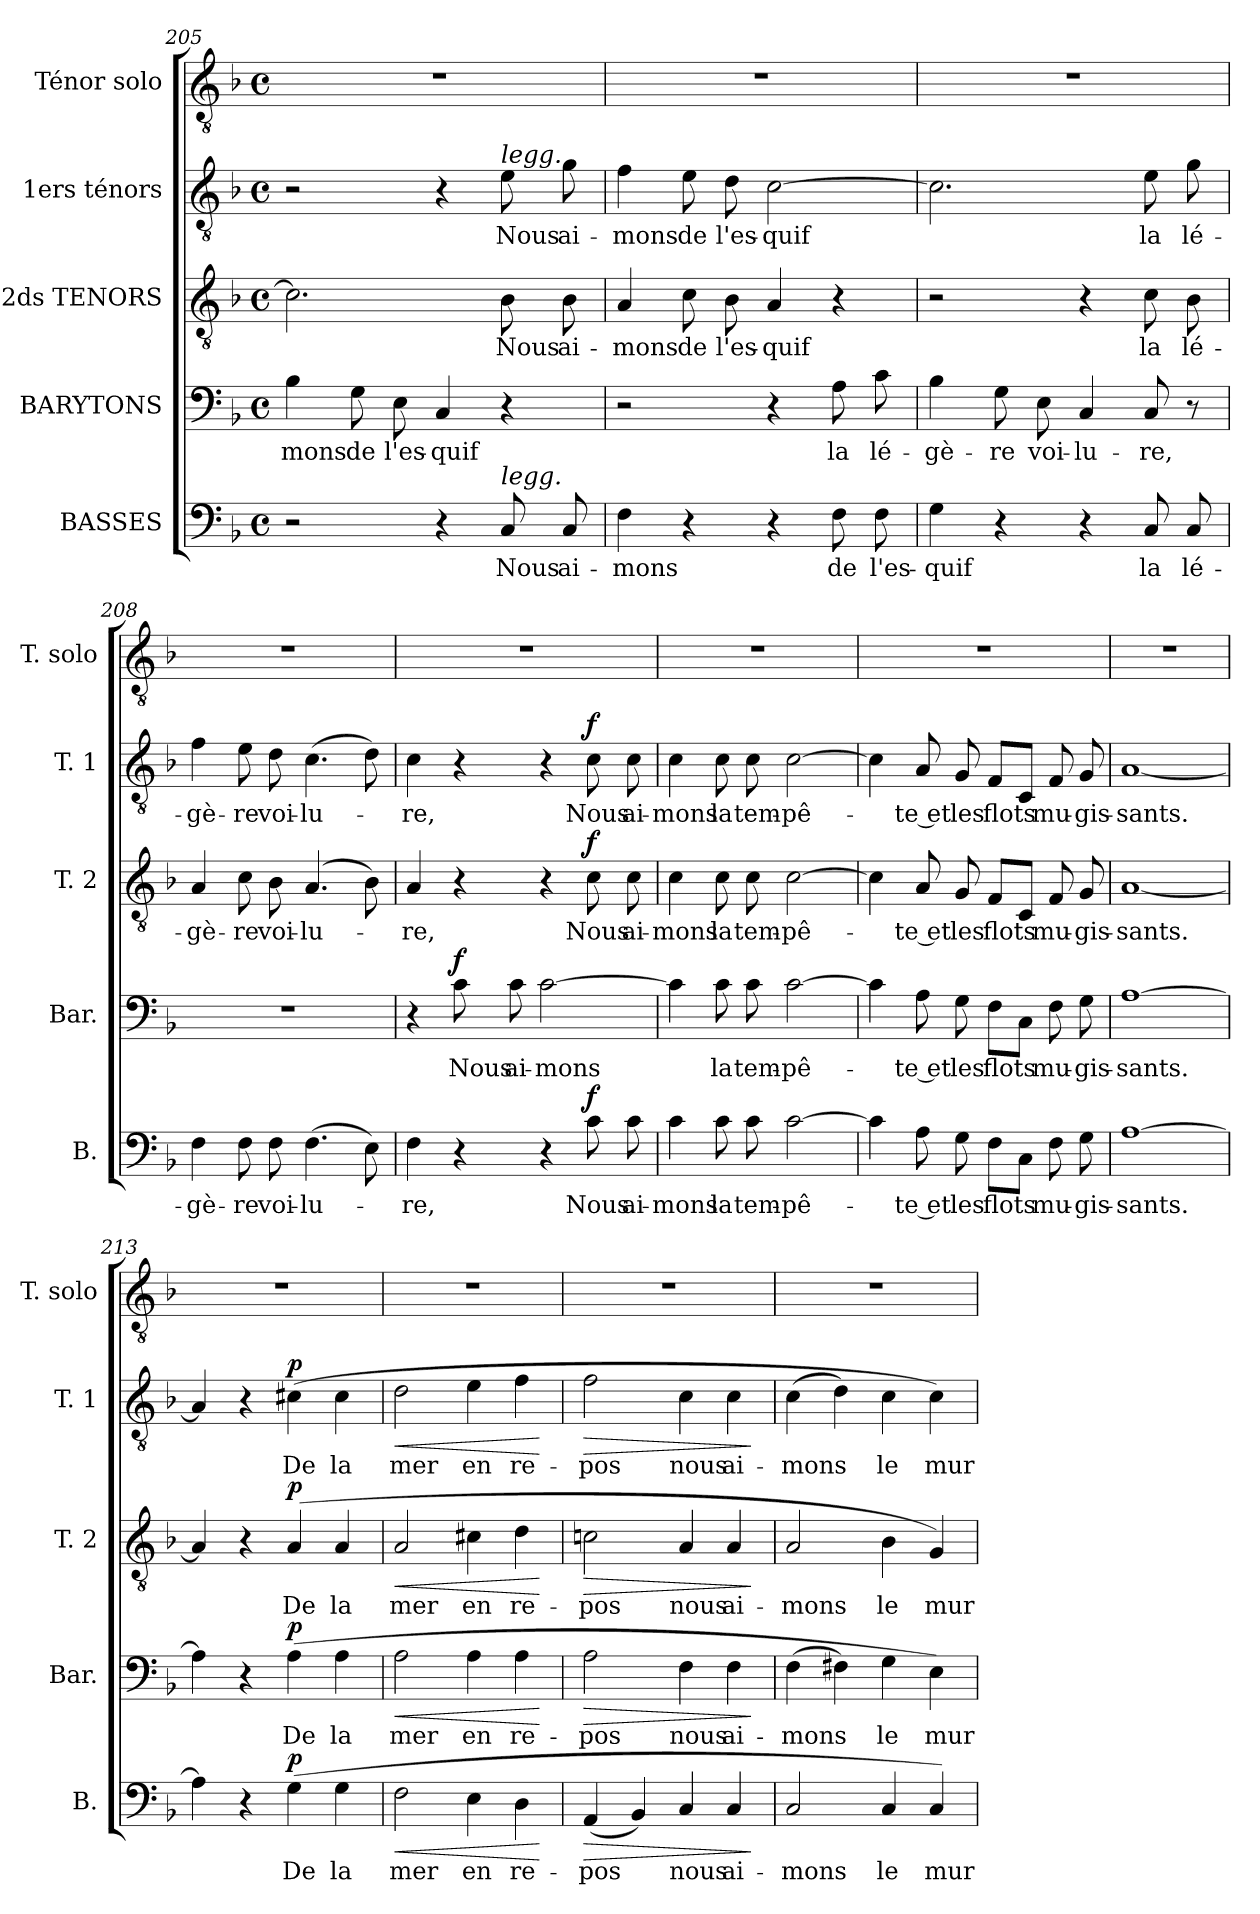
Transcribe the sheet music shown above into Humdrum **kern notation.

**kern	**text	**dynam	**kern	**text	**dynam	**kern	**text	**dynam	**kern	**text	**dynam	**kern
*part5	*part5	*part5	*part4	*part4	*part4	*part3	*part3	*part3	*part2	*part2	*part2	*part1
*staff5	*staff5	*staff5	*staff4	*staff4	*staff4	*staff3	*staff3	*staff3	*staff2	*staff2	*staff2	*staff1
*I"BASSES	*	*	*I"BARYTONS	*	*	*I"2ds TENORS	*	*	*I"1ers ténors	*	*	*I"Ténor solo
*I'B.	*	*	*I'Bar.	*	*	*I'T. 2	*	*	*I'T. 1	*	*	*I'T. solo
!!LO:PB:g=z
*clefF4	*	*	*clefF4	*	*	*clefGv2	*	*	*clefGv2	*	*	*clefGv2
*	*	*	*	*	*	*ITrd7c12	*	*	*ITrd7c12	*	*	*ITrd7c12
*k[b-]	*	*	*k[b-]	*	*	*k[b-]	*	*	*k[b-]	*	*	*k[b-]
*M4/4	*	*	*M4/4	*	*	*M4/4	*	*	*M4/4	*	*	*M4/4
*met(c)	*	*	*met(c)	*	*	*met(c)	*	*	*met(c)	*	*	*met(c)
=205	=205	=205	=205	=205	=205	=205	=205	=205	=205	=205	=205	=205
2r	.	.	4B-\	-mons	.	2.C\]	.	.	2r	.	.	1r
.	.	.	8G\	de	.	.	.	.	.	.	.	.
.	.	.	8E\	l'es-	.	.	.	.	.	.	.	.
4r	.	.	4C/	-quif	.	.	.	.	4r	.	.	.
!	!	!	!	!	!	!	!	!	!LO:TX:i:t=legg.	!	!	!
!LO:TX:i:t=legg.	!	!	!	!	!	!	!	!	!	!	!	!
8C/	Nous	.	4r	.	.	8BB-\	Nous	.	8E\	Nous	.	.
8C/	ai-	.	.	.	.	8BB-\	ai-	.	8G\	ai-	.	.
=206	=206	=206	=206	=206	=206	=206	=206	=206	=206	=206	=206	=206
4F\	-mons	.	2r	.	.	4AA/	-mons	.	4F\	-mons	.	1r
4r	.	.	.	.	.	8C\	de	.	8E\	de	.	.
.	.	.	.	.	.	8BB-\	l'es-	.	8D\	l'es-	.	.
4r	.	.	4r	.	.	4AA/	-quif	.	[2C\	-quif	.	.
8F\	de	.	8A\	la	.	4r	.	.	.	.	.	.
8F\	l'es-	.	8c\	lé-	.	.	.	.	.	.	.	.
=207	=207	=207	=207	=207	=207	=207	=207	=207	=207	=207	=207	=207
4G\	-quif	.	4B-\	-gè-	.	2r	.	.	2.C\]	.	.	1r
4r	.	.	8G\	-re	.	.	.	.	.	.	.	.
.	.	.	8E\	voi-	.	.	.	.	.	.	.	.
4r	.	.	4C/	-lu-	.	4r	.	.	.	.	.	.
8C/	la	.	8C/	-re,	.	8C\	la	.	8E\	la	.	.
8C/	lé-	.	8r	.	.	8BB-\	lé-	.	8G\	lé-	.	.
!!LO:LB:g=z
=208	=208	=208	=208	=208	=208	=208	=208	=208	=208	=208	=208	=208
4F\	-gè-	.	1r	.	.	4AA/	-gè-	.	4F\	-gè-	.	1r
8F\	-re	.	.	.	.	8C\	-re	.	8E\	-re	.	.
8F\	voi-	.	.	.	.	8BB-\	voi-	.	8D\	voi-	.	.
(4.F\	-lu-	.	.	.	.	(4.AA/	-lu-	.	(4.C\	-lu-	.	.
8E\)	.	.	.	.	.	8BB-\)	.	.	8D\)	.	.	.
=209	=209	=209	=209	=209	=209	=209	=209	=209	=209	=209	=209	=209
4F\	-re,	.	4r	.	.	4AA/	-re,	.	4C\	-re,	.	1r
4r	.	.	8c\	Nous	f	4r	.	.	4r	.	.	.
.	.	.	8c\	ai-	.	.	.	.	.	.	.	.
4r	.	.	[2c\	-mons	.	4r	.	.	4r	.	.	.
8c\	Nous	f	.	.	.	8C\	Nous	f	8C\	Nous	f	.
8c\	ai-	.	.	.	.	8C\	ai-	.	8C\	ai-	.	.
=210	=210	=210	=210	=210	=210	=210	=210	=210	=210	=210	=210	=210
4c\	-mons	.	4c\]	.	.	4C\	-mons	.	4C\	-mons	.	1r
8c\	la	.	8c\	la	.	8C\	la	.	8C\	la	.	.
8c\	tem-	.	8c\	tem-	.	8C\	tem-	.	8C\	tem-	.	.
[2c\	-pê-	.	[2c\	-pê-	.	[2C\	-pê-	.	[2C\	-pê-	.	.
!!LO:LB:g=z
=211	=211	=211	=211	=211	=211	=211	=211	=211	=211	=211	=211	=211
4c\]	.	.	4c\]	.	.	4C\]	.	.	4C\]	.	.	1r
8A\	-te et	.	8A\	-te et	.	8AA/	-te et	.	8AA/	-te et	.	.
8G\	les	.	8G\	les	.	8GG/	les	.	8GG/	les	.	.
8F\L	flots	.	8F\L	flots	.	8FF/L	flots	.	8FF/L	flots	.	.
8C\J	.	.	8C\J	.	.	8CC/J	.	.	8CC/J	.	.	.
8F\	mu-	.	8F\	mu-	.	8FF/	mu-	.	8FF/	mu-	.	.
8G\	-gis-	.	8G\	-gis-	.	8GG/	-gis-	.	8GG/	-gis-	.	.
=212	=212	=212	=212	=212	=212	=212	=212	=212	=212	=212	=212	=212
[1A\	-sants.	.	[1A\	-sants.	.	[1AA/	-sants.	.	[1AA/	-sants.	.	1r
=213	=213	=213	=213	=213	=213	=213	=213	=213	=213	=213	=213	=213
4A\]	.	.	4A\]	.	.	4AA/]	.	.	4AA/]	.	.	1r
4r	.	.	4r	.	.	4r	.	.	4r	.	.	.
(4G\	De	p	(4A\	De	p	(4AA/	De	p	(4C#X\	De	p	.
4G\	la	.	4A\	la	.	4AA/	la	.	4C#\	la	.	.
=214	=214	=214	=214	=214	=214	=214	=214	=214	=214	=214	=214	=214
!	!	!LO:HP:b	!	!	!LO:HP:b	!	!	!LO:HP:b	!	!	!LO:HP:b	!
2F\	mer	<	2A\	mer	<	2AA/	mer	<	2D\	mer	<	1r
4E\	en	.	4A\	en	.	4C#X\	en	.	4E\	en	.	.
4D\	re-	.	4A\	re-	.	4D\	re-	.	4F\	re-	.	.
.	.	[	.	.	[	.	.	[	.	.	[	.
!!LO:LB:g=z
=215	=215	=215	=215	=215	=215	=215	=215	=215	=215	=215	=215	=215
!	!	!LO:HP:b	!	!	!LO:HP:b	!	!	!LO:HP:b	!	!	!LO:HP:b	!
(4AA/	-pos	>	2A\	-pos	>	2Cn\	-pos	>	2F\	-pos	>	1r
4BB-/)	.	.	.	.	.	.	.	.	.	.	.	.
4C/	nous	.	4F\	nous	.	4AA/	nous	.	4C\	nous	.	.
4C/	ai-	.	4F\	ai-	.	4AA/	ai-	.	4C\	ai-	.	.
.	.	]	.	.	]	.	.	]	.	.	]	.
=216	=216	=216	=216	=216	=216	=216	=216	=216	=216	=216	=216	=216
2C/	-mons	.	(4F\	-mons	.	2AA/	-mons	.	(4C\	-mons	.	1r
.	.	.	4F#X\)	.	.	.	.	.	4D\)	.	.	.
4C/	le	.	4G\	le	.	4BB-\	le	.	4C\	le	.	.
4C/)	mur-	.	4E\)	mur-	.	4GG/)	mur-	.	4C\)	mur-	.	.
=	=	=	=	=	=	=	=	=	=	=	=	=
*-	*-	*-	*-	*-	*-	*-	*-	*-	*-	*-	*-	*-
